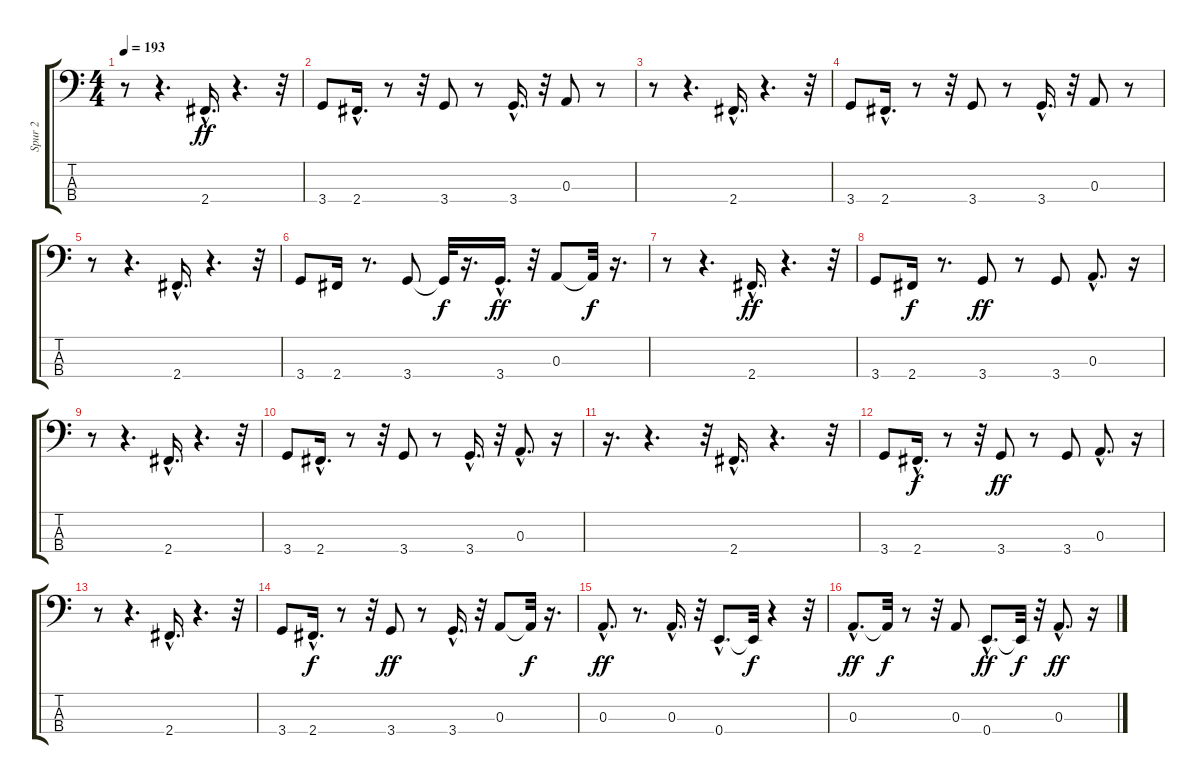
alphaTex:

\track ("Spur 2" "Spur 2") {instrument electricbassfinger}
\staff {score tabs}
\tuning (G2 D2 A1 E1) {hide}
\ts (4 4)
\tempo 193
\clef f4
\ks c
r.8{dy f} r.4{d} 2.4{hac}.16{d dy ff} r.4{d} r.32 |
3.4.8 2.4{hac}.16{d} r.8 r.32 3.4.8 r.8 3.4{hac}.16{d} r.32 0.3.8 r.8 |
r.8 r.4{d} 2.4{hac}.16{d} r.4{d} r.32 |
3.4.8 2.4{hac}.16{d} r.8 r.32 3.4.8 r.8 3.4{hac}.16{d} r.32 0.3.8 r.8 |
r.8 r.4{d} 2.4{hac}.16{d} r.4{d} r.32 |
3.4.8 2.4.16 r.8{d} 3.4.8 3.4{t}.32{dy f} r.16{d} 3.4{hac}.16{d dy ff} r.32 0.3.8 0.3{t}.32{dy f} r.16{d} |
r.8 r.4{d} 2.4{hac}.16{d dy ff} r.4{d} r.32 |
3.4.8 2.4.16{dy f} r.8{d} 3.4.8{dy ff} r.8 3.4.8 0.3{hac}.8{d} r.16 |
r.8 r.4{d} 2.4{hac}.16{d} r.4{d} r.32 |
3.4.8 2.4{hac}.16{d} r.8 r.32 3.4.8 r.8 3.4{hac}.16{d} r.32 0.3{hac}.8{d} r.16 |
r.16{d} r.4{d} r.32 2.4{hac}.16{d} r.4{d} r.32 |
3.4.8 2.4{hac}.16{d dy f} r.8 r.32 3.4.8{dy ff} r.8 3.4.8 0.3{hac}.8{d} r.16 |
r.8 r.4{d} 2.4{hac}.16{d} r.4{d} r.32 |
3.4.8 2.4{hac}.16{d dy f} r.8 r.32 3.4.8{dy ff} r.8 3.4{hac}.16{d} r.32 0.3.8 0.3{t}.32{dy f} r.16{d} |
0.3{hac}.8{d dy ff} r.8{d} 0.3{hac}.16{d} r.32 0.4{hac}.8{d} 0.4{t}.32{dy f} r.4 r.32 |
0.3{hac}.8{d dy ff} 0.3{t}.32{dy f} r.8 r.32 0.3.8 0.4{hac}.8{d dy ff} 0.4{t}.32{dy f} r.32 0.3{hac}.8{d dy ff} r.16
